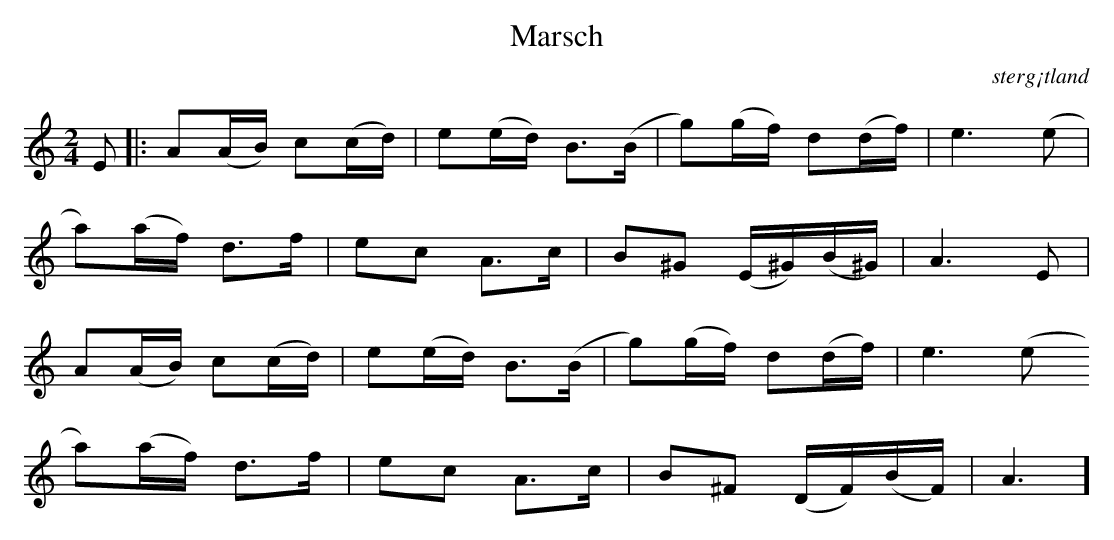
X:1
T:Marsch
O: sterg¡tland
M: 2/4
L: 1/16
K: Am
E2 |: A2(AB) c2(cd) | e2(ed) B3(B | g2)(gf) d2(df) | e6 (e2 |
a2)(af) d3f | e2c2 A3c | B2^G2 (E^G)(B^G)| A6 E2 |
A2(AB) c2(cd) | e2(ed) B3(B | g2)(gf) d2(df) | e6 (e2
a2)(af) d3f | e2c2 A3c | B2^F2 (DF)(BF)| A6]
